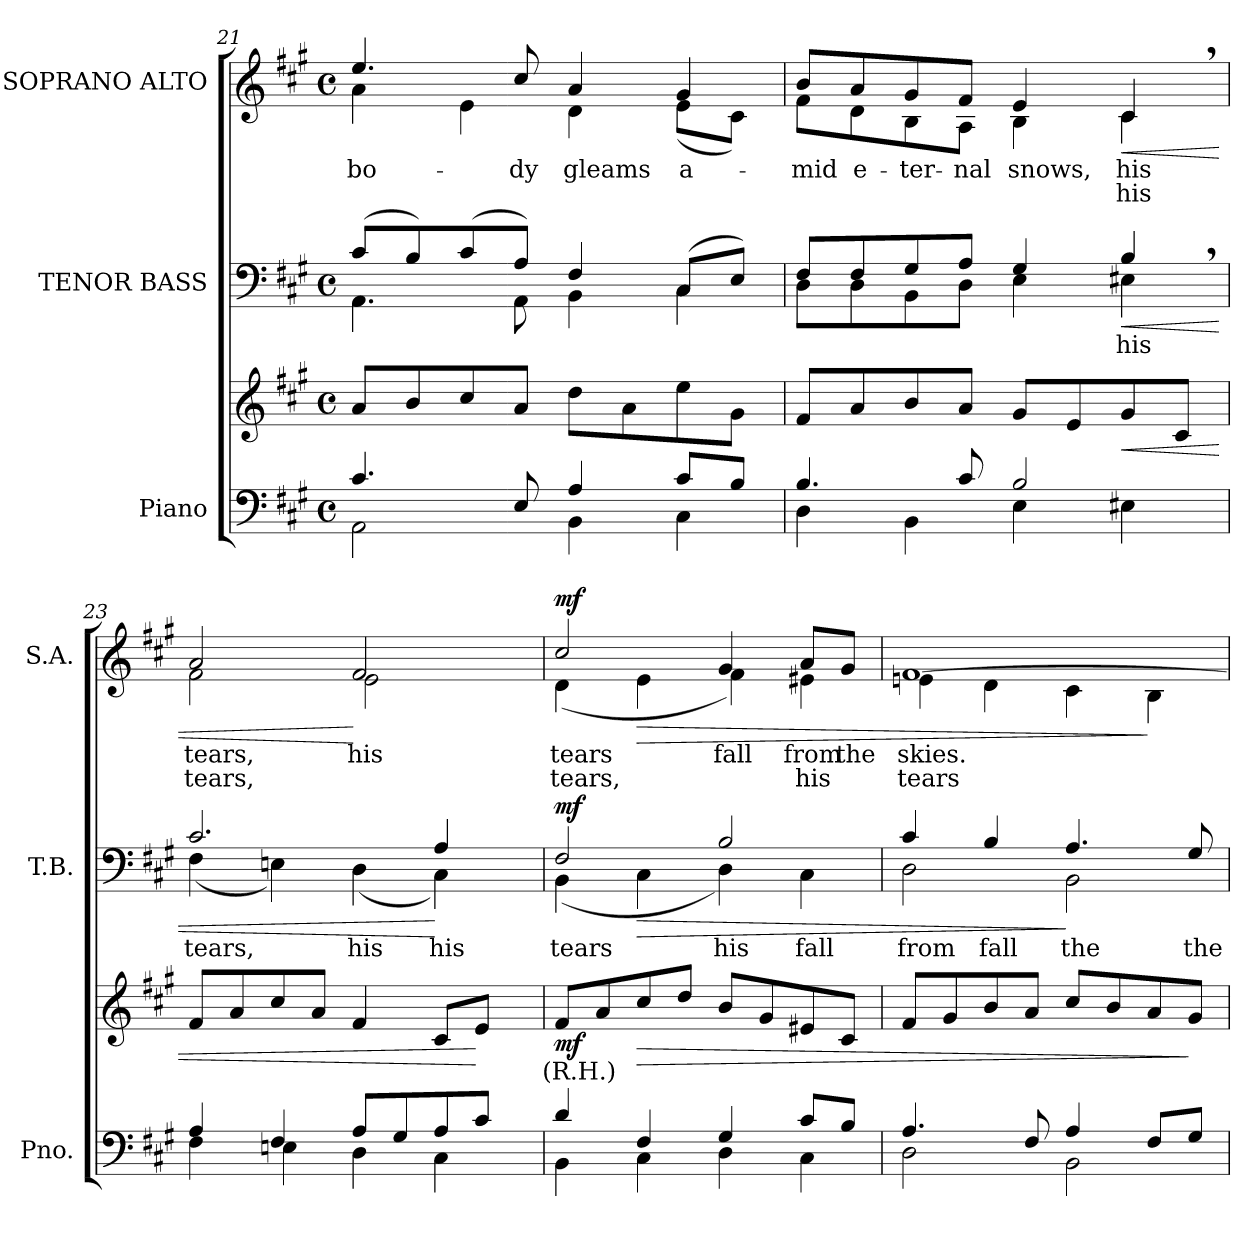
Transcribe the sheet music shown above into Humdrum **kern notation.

**kern	**kern	**dynam	**kern	**text	**dynam	**kern	**text	**text	**dynam
*part3	*part3	*part3	*part2	*part2	*part2	*part1	*part1	*part1	*part1
*staff4	*staff3	*staff3/4	*staff2	*staff2	*staff2	*staff1	*staff1	*staff1	*staff1
*I"Piano	*	*	*I"TENOR BASS	*	*	*I"SOPRANO ALTO	*	*	*
*I'Pno.	*	*	*I'T.B.	*	*	*I'S.A.	*	*	*
*clefF4	*clefG2	*	*clefF4	*	*	*clefG2	*	*	*
*k[f#c#g#]	*k[f#c#g#]	*	*k[f#c#g#]	*	*	*k[f#c#g#]	*	*	*
*f#:	*f#:	*	*f#:	*	*	*f#:	*	*	*
*M4/4	*M4/4	*	*M4/4	*	*	*M4/4	*	*	*
*met(c)	*met(c)	*	*met(c)	*	*	*met(c)	*	*	*
=21	=21	=21	=21	=21	=21	=21	=21	=21	=21
*^	*	*	*^	*	*	*	*	*	*
!	!	!	!	!	!	!	!	!	!LO:LY:b:color=#000000	!	!
*	*	*	*	*	*	*	*	*^	*	*	*
4.c#i/	2AAi\	8ai/L	.	(8c#i/L	4.AAi\	.	.	4.eei/	4ai\	bo-	.	.
.	.	8bi/	.	8Bi/)	.	.	.	.	.	.	.	.
.	.	8cc#i/	.	(8c#i/	.	.	.	.	4ei\	.	.	.
!	!	!	!	!	!	!	!	!	!	!LO:LY:b:color=#000000	!	!
8Ei/	.	8ai/J	.	8Ai/J)	8AAi\	.	.	8cc#i/	.	-dy	.	.
!	!	!	!	!	!	!	!	!	!	!LO:LY:b:color=#000000	!	!
4Ai/	4BBi\	8ddi\L	.	4F#i/	4BBi\	.	.	4ai/	4di\	gleams	.	.
.	.	8ai\	.	.	.	.	.	.	.	.	.	.
!	!	!	!	!	!	!	!	!	!	!LO:LY:b:color=#000000	!	!
8c#i/L	4C#i\	8eei\	.	(8C#i/L	4C#i\	.	.	4g#i/	(8ei\L	a-	.	.
8Bi/J	.	8g#i\J	.	8Ei/J)	.	.	.	.	8c#i\J)	.	.	.
=22	=22	=22	=22	=22	=22	=22	=22	=22	=22	=22	=22	=22
!	!	!	!	!	!	!	!	!	!	!LO:LY:b:color=#000000	!	!
4.Bi/	4Di\	8f#i/L	.	8F#i/L	8Di\L	.	.	8bi/L	8f#i\L	-mid	.	.
!	!	!	!	!	!	!	!	!	!	!LO:LY:b:color=#000000	!	!
.	.	8ai/	.	8F#i/	8Di\	.	.	8ai/	8di\	e-	.	.
!	!	!	!	!	!	!	!	!	!	!LO:LY:b:color=#000000	!	!
.	4BBi\	8bi/	.	8G#i/	8BBi\	.	.	8g#i/	8Bi\	-ter-	.	.
!	!	!	!	!	!	!	!	!	!	!LO:LY:b:color=#000000	!	!
8c#i/	.	8ai/J	.	8Ai/J	8Di\J	.	.	8f#i/J	8Ai\J	-nal	.	.
!	!	!	!	!	!	!	!	!	!	!LO:LY:b:color=#000000	!	!
2Bi/	4Ei\	8g#i/L	.	4G#i/	4Ei\	.	.	4ei/	4Bi\	snows,	.	.
.	.	8ei/	.	.	.	.	.	.	.	.	.	.
!	!	!	!LO:HP:b	!	!	!	!	!	!	!	!	!
!	!	!	!	!	!	!LO:LY:b:color=#000000	!LO:HP:b	!	!	!	!	!
!	!	!	!	!	!	!	!	!	!	!LO:LY:a:color=#000000	!LO:LY:b:color=#000000	!LO:HP:b
.	4E#Xi\	8g#i/	<	4B,i/	4E#Xi\	his	<	4c#,i/	4c#i\	his	his	<
.	.	8c#i/J	.	.	.	.	.	.	.	.	.	.
!!LO:PB:g=z	!!
=23	=23	=23	=23	=23	=23	=23	=23	=23	=23	=23	=23	=23
!	!	!	!	!	!	!LO:LY:a:color=#000000	!	!	!	!	!	!
!	!	!	!	!	!	!LO:LY:b:color=#000000	!	!	!	!	!	!
!	!	!	!	!	!	!	!	!	!	!LO:LY:a:color=#000000	!LO:LY:b:color=#000000	!
*	*^	*	*	*	*	*	*	*	*	*	*	*
4Ai/	4F#i\	2ryy	8f#i/L	.	2.c#i/	(4F#i\	tears,	.	2ai/	2f#i\	tears,	tears,	.
.	.	.	8ai/	.	.	.	.	.	.	.	.	.	.
4F#i/	4Eni\	.	8cc#i/	.	.	4Eni\)	.	.	.	.	.	.	.
.	.	.	8ai/J	.	.	.	.	.	.	.	.	.	.
!	!	!	!	!	!	!	!LO:LY:b:color=#000000	!	!	!	!	!	!
!	!	!	!	!	!	!	!	!	!	!	!LO:LY:a:color=#000000	!	!
!	!	!	!	!	!	!	!	!	!	!	!LO:LY:b:color=#000000	!	!
8Ai/L	4Di\	4ryy	4f#i/	.	.	(4Di\	his	.	2f#i/	2ei\	his	.	[
8G#i/	.	.	.	.	.	.	.	.	.	.	.	.	.
!	!	!	!	!	!	!	!LO:LY:a:color=#000000	!	!	!	!	!	!
8Ai/	4C#i\	8ryy	8c#i/L	.	4Ai/	4C#i\)	his	[	.	.	.	.	.
8c#i/J	.	16ryy	8ei/J	[	.	.	.	.	.	.	.	.	.
.	.	32ryy	.	.	.	.	.	.	.	.	.	.	.
.	.	64ryy	.	.	.	.	.	.	.	.	.	.	.
.	.	128...ryy	.	.	.	.	.	.	.	.	.	.	.
!	!	!LO:TX:a:t=(R.H.)	!	!	!	!	!	!	!	!	!	!	!
.	.	1024ryy	.	.	.	.	.	.	.	.	.	.	.
*	*v	*v	*	*	*	*	*	*	*	*	*	*	*
=24	=24	=24	=24	=24	=24	=24	=24	=24	=24	=24	=24	=24
*	*^	*	*	*	*	*	*	*	*	*	*	*
!	!	!	!	!	!	!	!LO:LY:a:color=#000000	!	!	!	!	!	!
*	*v	*v	*	*	*	*	*	*	*	*	*	*	*
*	*^	*	*	*	*	*	*	*	*	*	*	*
!	!	!	!	!	!	!	!LO:LY:b:color=#000000	!	!	!	!	!	!
*	*v	*v	*	*	*	*	*	*	*	*	*	*	*
*	*^	*	*	*	*	*	*	*	*	*	*	*
!	!	!	!	!	!	!	!	!	!	!	!LO:LY:a:color=#000000	!LO:LY:b:color=#000000	!
*	*v	*v	*	*	*	*	*	*	*	*	*	*	*
4di/	4BBi\	8f#i/L	mf	2F#i/	(4BBi\	tears	mf	2cc#i/	(4di\	tears	tears,	mf
.	.	8ai/	.	.	.	.	.	.	.	.	.	.
!	!	!	!LO:HP:b	!	!	!	!LO:HP:b	!	!	!	!	!LO:HP:b
4F#i/	4C#i\	8cc#i/	>	.	4C#i\	.	>	.	4ei\	.	.	>
.	.	8ddi/J	.	.	.	.	.	.	.	.	.	.
!	!	!	!	!	!	!LO:LY:a:color=#000000	!	!	!	!	!	!
!	!	!	!	!	!	!	!	!	!	!LO:LY:a:color=#000000	!	!
4G#i/	4Di\	8bi/L	.	2Bi/	4Di\)	his	.	4g#i/	4f#i\)	fall	.	.
.	.	8g#i/	.	.	.	.	.	.	.	.	.	.
!	!	!	!	!	!	!LO:LY:b:color=#000000	!	!	!	!	!	!
!	!	!	!	!	!	!	!	!	!	!LO:LY:a:color=#000000	!LO:LY:b:color=#000000	!
8c#i/L	4C#i\	8e#Xi/	.	.	4C#i\	fall	.	8ai/L	4e#Xi\	from	his	.
!	!	!	!	!	!	!	!	!	!	!LO:LY:a:color=#000000	!	!
8Bi/J	.	8c#i/J	.	.	.	.	.	8g#i/J	.	the	.	.
=25	=25	=25	=25	=25	=25	=25	=25	=25	=25	=25	=25	=25
!	!	!	!	!	!	!LO:LY:a:color=#000000	!	!	!	!	!	!
!	!	!	!	!	!	!LO:LY:b:color=#000000	!	!	!	!	!	!
!	!	!	!	!	!	!	!	!	!	!LO:LY:a:color=#000000	!LO:LY:b:color=#000000	!
4.Ai/	2Di\	8f#i/L	.	4c#i/	2Di\	from	.	[>1f#i	4eni\	skies.	tears	.
.	.	8g#i/	.	.	.	.	.	.	.	.	.	.
!	!	!	!	!	!	!LO:LY:a:color=#000000	!	!	!	!	!	!
.	.	8bi/	.	4Bi/	.	fall	.	.	4di\	.	.	.
8F#i/	.	8ai/J	.	.	.	.	.	.	.	.	.	.
!	!	!	!	!	!	!LO:LY:a:color=#000000	!	!	!	!	!	!
!	!	!	!	!	!	!LO:LY:b:color=#000000	!	!	!	!	!	!
4Ai/	2BBi\	8cc#i/L	.	4.Ai/	2BBi\	the	]	.	4c#i\	.	.	.
.	.	8bi/	.	.	.	.	.	.	.	.	.	.
8F#i/L	.	8ai/	.	.	.	.	.	.	4Bi\	.	.	]
!	!	!	!	!	!	!LO:LY:a:color=#000000	!	!	!	!	!	!
8G#i/J	.	8g#i/J	]	8G#i/	.	the	.	.	.	.	.	.
*	*	*	*	*v	*v	*	*	*	*	*	*	*
*v	*v	*	*	*	*	*	*v	*v	*	*	*
=	=	=	=	=	=	=	=	=	=
*-	*-	*-	*-	*-	*-	*-	*-	*-	*-
